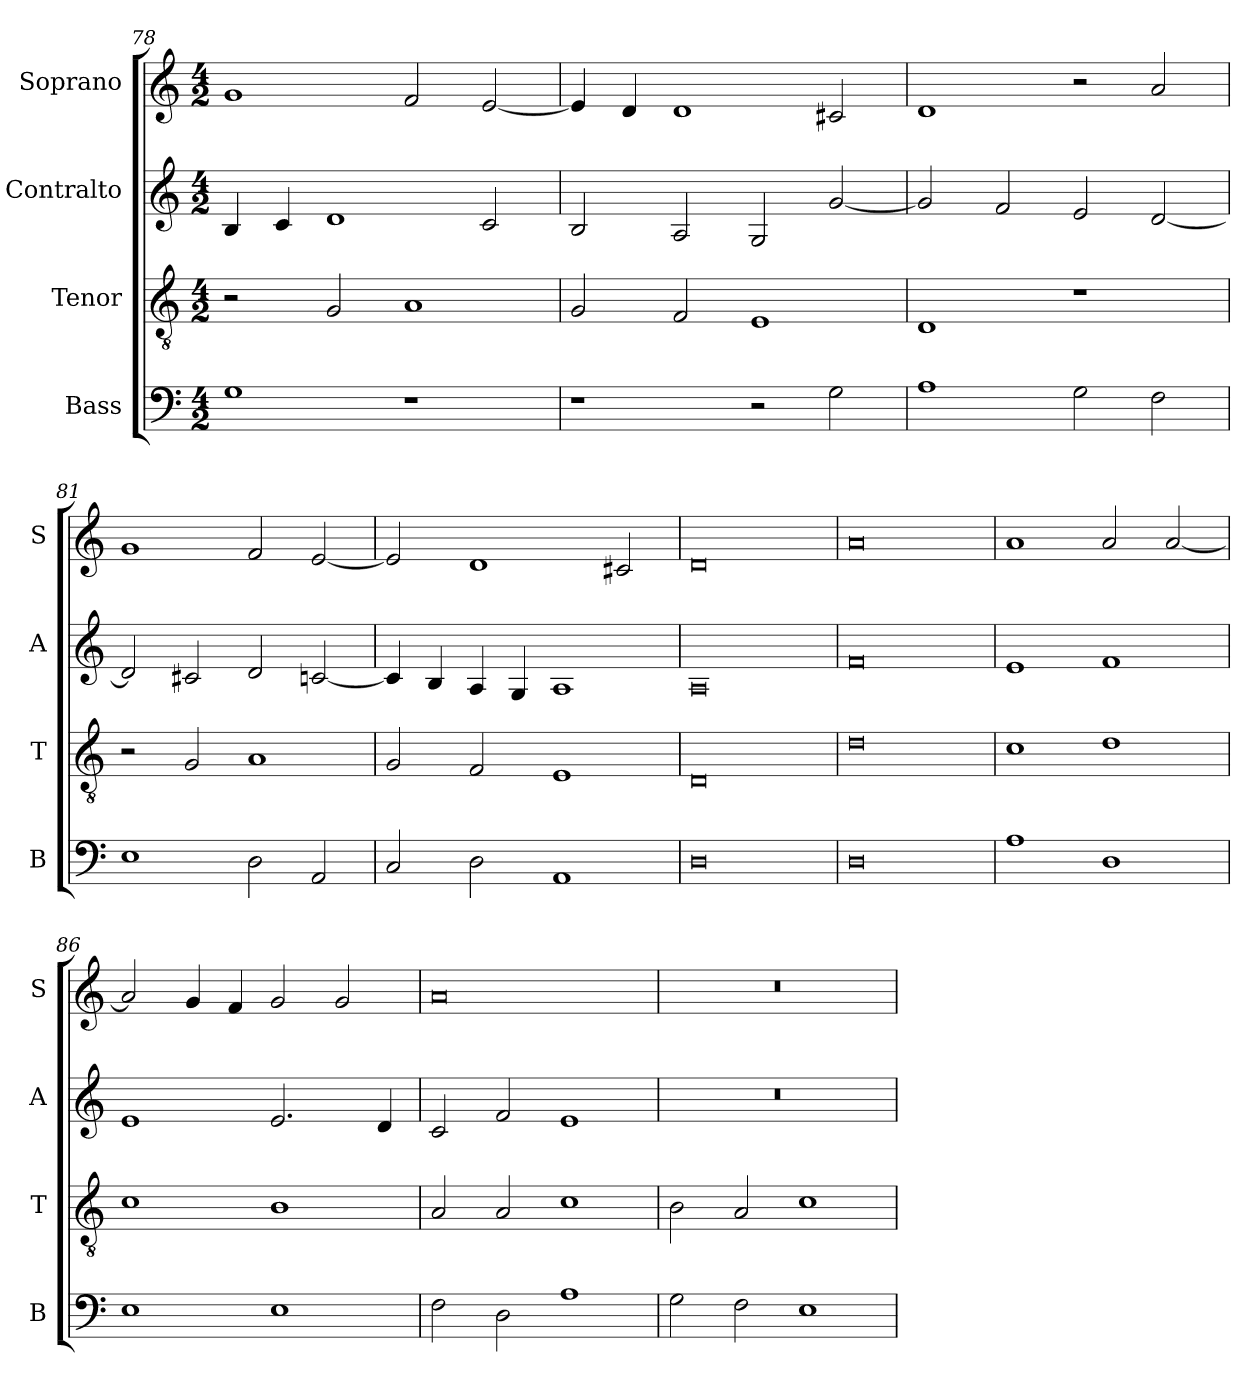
**kern	**kern	**kern	**kern
*part4	*part3	*part2	*part1
*staff4	*staff3	*staff2	*staff1
*I"Bass	*I"Tenor	*I"Contralto	*I"Soprano
*I'B	*I'T	*I'A	*I'S
*clefF4	*clefGv2	*clefG2	*clefG2
*k[]	*k[]	*k[]	*k[]
*M4/2	*M4/2	*M4/2	*M4/2
=78	=78	=78	=78
1G	2r	4B	1g
.	.	4c	.
.	2G	1d	.
1r	1A	.	2f
.	.	2c	[2e
=79	=79	=79	=79
1r	2G	2B	4e]
.	.	.	4d
.	2F	2A	1d
2r	1E	2G	.
2G	.	[2g	2c#X
=80	=80	=80	=80
1A	1D	2g]	1d
.	.	2f	.
2G	1r	2e	2r
2F	.	[2d	2a
=81	=81	=81	=81
1E	2r	2d]	1g
.	2G	2c#X	.
2D	1A	2d	2f
2AA	.	[2cn	[2e
=82	=82	=82	=82
2C	2G	4c]	2e]
.	.	4B	.
2D	2F	4A	1d
.	.	4G	.
1AA	1E	1A	.
.	.	.	2c#X
=83	=83	=83	=83
0D	0D	0A	0d
=84	=84	=84	=84
0D	0d	0f	0a
=85	=85	=85	=85
1A	1c	1e	1a
1D	1d	1f	2a
.	.	.	[2a
=86	=86	=86	=86
1E	1c	1e	2a]
.	.	.	4g
.	.	.	4f
1E	1B	2.e	2g
.	.	.	2g
.	.	4d	.
=87	=87	=87	=87
2F	2A	2c	0a
2D	2A	2f	.
1A	1c	1e	.
=88	=88	=88	=88
2G	2B	0r	0r
2F	2A	.	.
1E	1c	.	.
=	=	=	=
*-	*-	*-	*-
